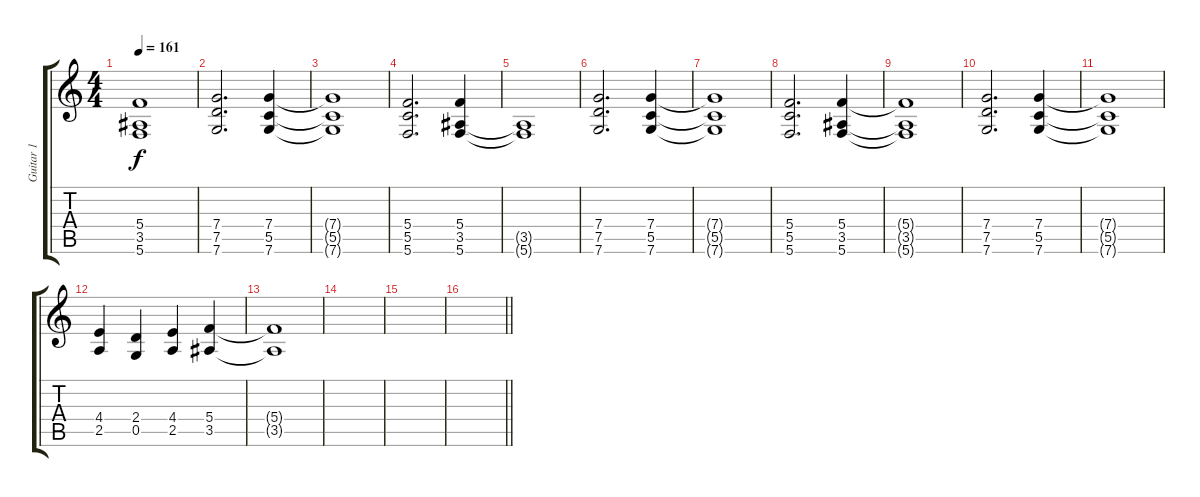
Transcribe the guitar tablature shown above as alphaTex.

\track ("Guitar 1" "Guitar 1") {instrument distortionguitar}
\staff {score tabs}
\tuning (D4 A3 F3 C3 G2 C2) {hide}
\ts (4 4)
\tempo 161
\clef g2
\ks c
(5.4{t} 3.5{t} 5.6{t}).1{dy f} |
(7.4 7.5 7.6).2{d} (7.4 5.5 7.6).4 |
(7.4{t} 5.5{t} 7.6{t}).1 |
(5.4 5.5 5.6).2{d} (5.4 3.5 5.6).4 |
(3.5{t} 5.6{t}).1 |
(7.4 7.5 7.6).2{d} (7.4 5.5 7.6).4 |
(7.4{t} 5.5{t} 7.6{t}).1 |
(5.4 5.5 5.6).2{d} (5.4 3.5 5.6).4 |
(5.4{t} 3.5{t} 5.6{t}).1 |
(7.4 7.5 7.6).2{d} (7.4 5.5 7.6).4 |
(7.4{t} 5.5{t} 7.6{t}).1 |
(4.4 2.5).4 (2.4 0.5).4 (4.4 2.5).4 (5.4 3.5).4 |
(5.4{t} 3.5{t}).1 |
|
|
\barLineRight lightlight
